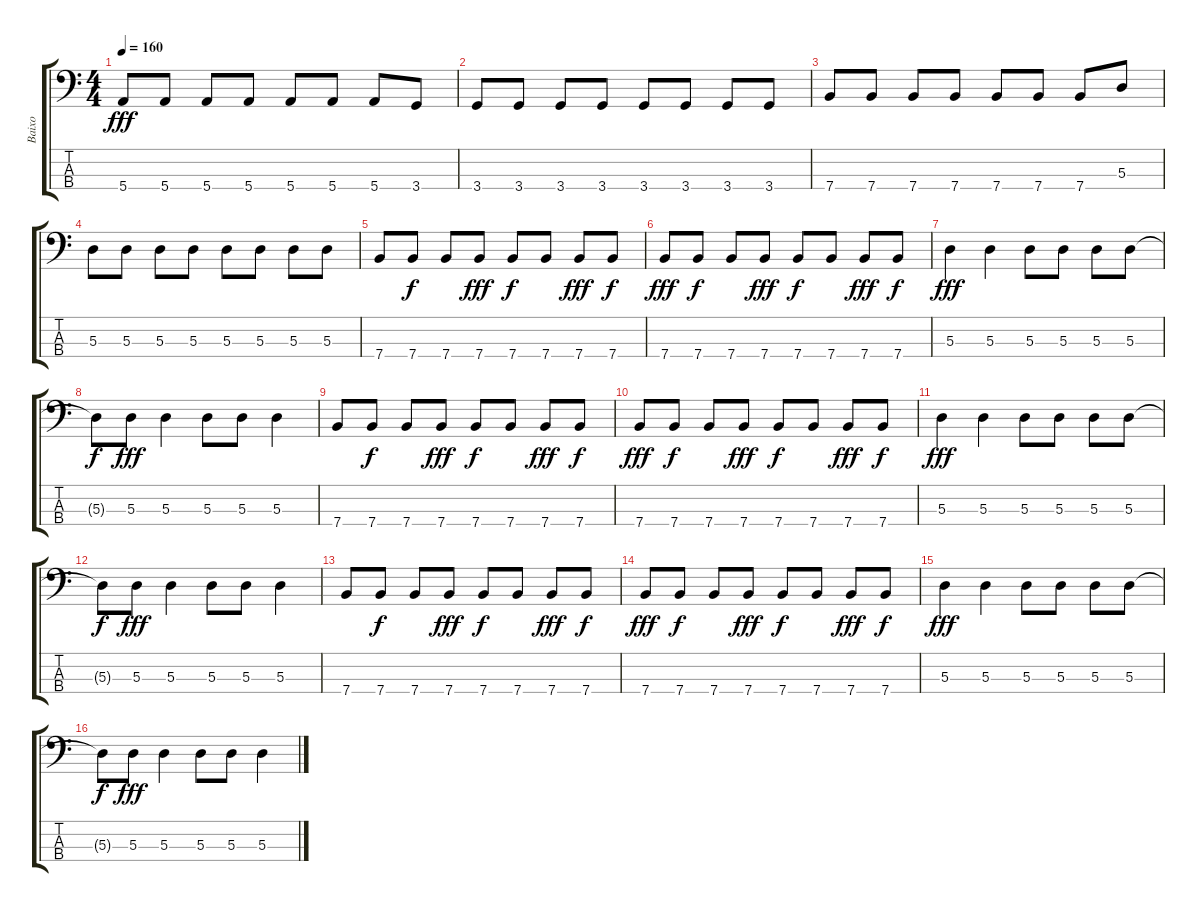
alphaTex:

\track ("Baixo" "Baixo") {instrument electricbassfinger}
\staff {score tabs}
\tuning (G2 D2 A1 E1) {hide}
\ts (4 4)
\tempo 160
\clef f4
\ks c
5.4.8{dy fff} 5.4.8 5.4.8 5.4.8 5.4.8 5.4.8 5.4.8 3.4.8 |
3.4.8 3.4.8 3.4.8 3.4.8 3.4.8 3.4.8 3.4.8 3.4.8 |
7.4.8 7.4.8 7.4.8 7.4.8 7.4.8 7.4.8 7.4.8 5.3.8 |
5.3.8 5.3.8 5.3.8 5.3.8 5.3.8 5.3.8 5.3.8 5.3.8 |
7.4.8 7.4.8{dy f} 7.4.8 7.4.8{dy fff} 7.4.8{dy f} 7.4.8 7.4.8{dy fff} 7.4.8{dy f} |
7.4.8{dy fff} 7.4.8{dy f} 7.4.8 7.4.8{dy fff} 7.4.8{dy f} 7.4.8 7.4.8{dy fff} 7.4.8{dy f} |
5.3.4{dy fff} 5.3.4 5.3.8 5.3.8 5.3.8 5.3.8 |
5.3{t}.8{dy f} 5.3.8{dy fff} 5.3.4 5.3.8 5.3.8 5.3.4 |
7.4.8 7.4.8{dy f} 7.4.8 7.4.8{dy fff} 7.4.8{dy f} 7.4.8 7.4.8{dy fff} 7.4.8{dy f} |
7.4.8{dy fff} 7.4.8{dy f} 7.4.8 7.4.8{dy fff} 7.4.8{dy f} 7.4.8 7.4.8{dy fff} 7.4.8{dy f} |
5.3.4{dy fff} 5.3.4 5.3.8 5.3.8 5.3.8 5.3.8 |
5.3{t}.8{dy f} 5.3.8{dy fff} 5.3.4 5.3.8 5.3.8 5.3.4 |
7.4.8 7.4.8{dy f} 7.4.8 7.4.8{dy fff} 7.4.8{dy f} 7.4.8 7.4.8{dy fff} 7.4.8{dy f} |
7.4.8{dy fff} 7.4.8{dy f} 7.4.8 7.4.8{dy fff} 7.4.8{dy f} 7.4.8 7.4.8{dy fff} 7.4.8{dy f} |
5.3.4{dy fff} 5.3.4 5.3.8 5.3.8 5.3.8 5.3.8 |
5.3{t}.8{dy f} 5.3.8{dy fff} 5.3.4 5.3.8 5.3.8 5.3.4
